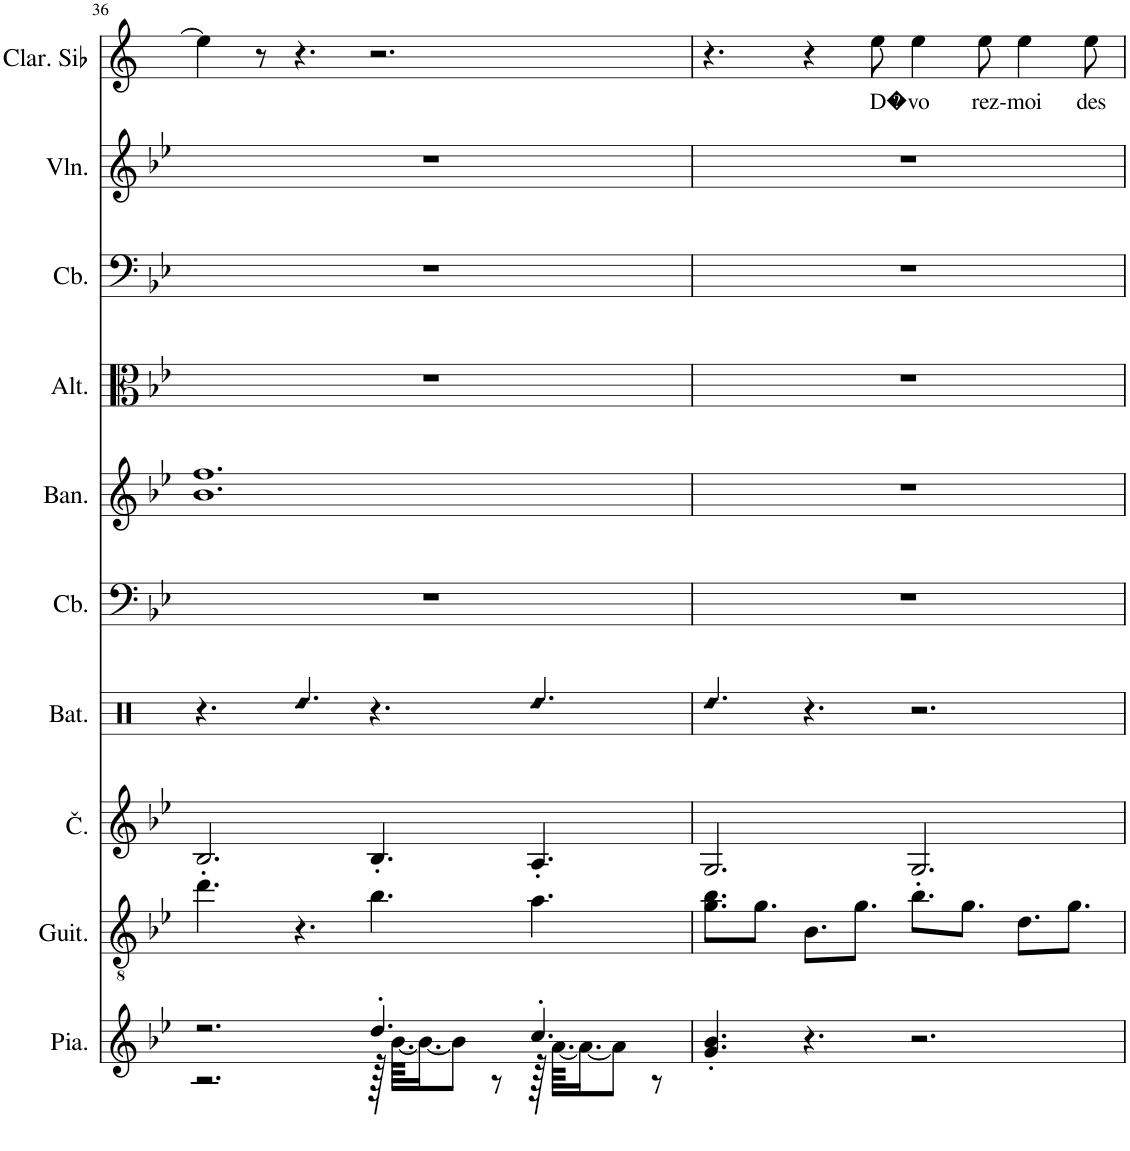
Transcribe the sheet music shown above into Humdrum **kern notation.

**kern	**kern	**kern	**kern	**kern	**kern	**kern	**kern	**kern	**kern	**text
*part10	*part9	*part8	*part7	*part6	*part5	*part4	*part3	*part2	*part1	*part1
*staff10	*staff9	*staff8	*staff7	*staff6	*staff5	*staff4	*staff3	*staff2	*staff1	*staff1
*I"Piano	*I"Guitare classique, Guitare	*I"Čelo, Basse ac�	*I"Batterie, Percu	*I"Contrebasse, Basse ac.	*I"Bandonéon, Synth�	*I"Alto, Viole	*I"Contrebasse, Basse	*I"Violon, Violon	*I"Clarinette en Sib	*
*I'Pia.	*I'Guit.	*	*I'Bat.	*I'Cb.	*I'Ban.	*I'Alt.	*I'Cb.	*I'Vln.	*I'Clar. Sib	*
!!LO:PB:g=z
*clefG2	*clefGv2	*clefG2	*clefX	*clefF4	*clefG2	*clefC3	*clefF4	*clefG2	*clefG2	*
*	*	*Trd14c24	*	*Trd7c12	*	*	*Trd7c12	*	*Trd1c2	*
*k[b-e-]	*k[b-e-]	*k[b-e-]	*k[]	*k[b-e-]	*k[b-e-]	*k[b-e-]	*k[b-e-]	*k[b-e-]	*k[]	*
*M12/8	*M12/8	*M12/8	*M12/8	*M12/8	*M12/8	*M12/8	*M12/8	*M12/8	*M12/8	*
=36	=36	=36	=36	=36	=36	=36	=36	=36	=36	=36
*^	*	*	*	*	*	*	*	*	*	*
2.r	2.r	4.dd'\	2.B-/	4.r	1.r	1.b- 1.ff	1.r	1.r	1.r	4ee\]	.
.	.	.	.	.	.	.	.	.	.	8r	.
!	!	!	!	!LO:N:head=diamond	!	!	!	!	!	!	!
.	.	4.r	.	4.Rdd/	.	.	.	.	.	4.r	.
4.dd'/	128r	4.b-\	4.B-'/	4.r	.	.	.	.	.	2.r	.
.	[64.b-\KKLL	.	.	.	.	.	.	.	.	.	.
.	16.b-\J_	.	.	.	.	.	.	.	.	.	.
.	8b-\J]	.	.	.	.	.	.	.	.	.	.
.	8r	.	.	.	.	.	.	.	.	.	.
!	!	!	!	!LO:N:head=diamond	!	!	!	!	!	!	!
4.cc'/	128r	4.a\	4.A'/	4.Rdd/	.	.	.	.	.	.	.
.	[64.a\KKLL	.	.	.	.	.	.	.	.	.	.
.	16.a\J_	.	.	.	.	.	.	.	.	.	.
.	8a\J]	.	.	.	.	.	.	.	.	.	.
.	8r	.	.	.	.	.	.	.	.	.	.
=37	=37	=37	=37	=37	=37	=37	=37	=37	=37	=37	=37
!	!	!	!	!LO:N:head=diamond	!	!	!	!	!	!	!
*v	*v	*	*	*	*	*	*	*	*	*	*
4.g/' 4.b-/'	8.g\ 8.b-\L	2.G/	4.Rdd/	1.r	1.r	1.r	1.r	1.r	4.r	.
.	8.g\J	.	.	.	.	.	.	.	.	.
4.r	8.B-\L	.	4.r	.	.	.	.	.	4r	.
.	8.g\J	.	.	.	.	.	.	.	.	.
!	!	!	!	!	!	!	!	!	!	!LO:LY:b
.	.	.	.	.	.	.	.	.	8ee\	D�
!	!	!	!	!	!	!	!	!	!	!LO:LY:b
2.r	8.b-'\L	2.G/	2.r	.	.	.	.	.	4ee\	vo
.	8.g\J	.	.	.	.	.	.	.	.	.
!	!	!	!	!	!	!	!	!	!	!LO:LY:b
.	.	.	.	.	.	.	.	.	8ee\	rez
!	!	!	!	!	!	!	!	!	!	!LO:LY:b
.	8.d\L	.	.	.	.	.	.	.	4ee\	-moi
.	8.g\J	.	.	.	.	.	.	.	.	.
!	!	!	!	!	!	!	!	!	!	!LO:LY:b
.	.	.	.	.	.	.	.	.	8ee\	des
=	=	=	=	=	=	=	=	=	=	=
*-	*-	*-	*-	*-	*-	*-	*-	*-	*-	*-
